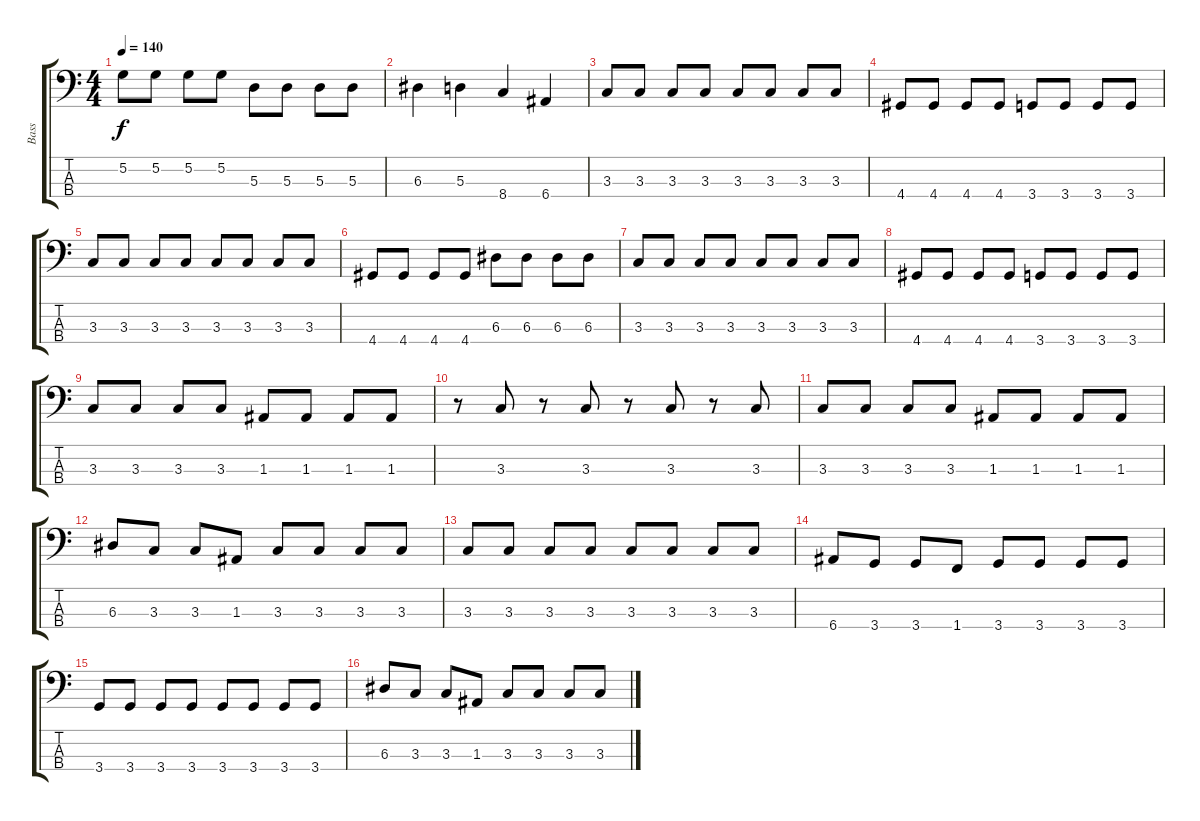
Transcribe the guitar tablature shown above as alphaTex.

\track ("Bass" "Bass") {instrument electricbasspick}
\staff {score tabs}
\tuning (G2 D2 A1 E1) {hide}
\ts (4 4)
\tempo 140
\clef f4
\ks c
5.2.8{dy f} 5.2.8 5.2.8 5.2.8 5.3.8 5.3.8 5.3.8 5.3.8 |
6.3.4 5.3.4 8.4.4 6.4.4 |
3.3.8 3.3.8 3.3.8 3.3.8 3.3.8 3.3.8 3.3.8 3.3.8 |
4.4.8 4.4.8 4.4.8 4.4.8 3.4.8 3.4.8 3.4.8 3.4.8 |
3.3.8 3.3.8 3.3.8 3.3.8 3.3.8 3.3.8 3.3.8 3.3.8 |
4.4.8 4.4.8 4.4.8 4.4.8 6.3.8 6.3.8 6.3.8 6.3.8 |
3.3.8 3.3.8 3.3.8 3.3.8 3.3.8 3.3.8 3.3.8 3.3.8 |
4.4.8 4.4.8 4.4.8 4.4.8 3.4.8 3.4.8 3.4.8 3.4.8 |
3.3.8 3.3.8 3.3.8 3.3.8 1.3.8 1.3.8 1.3.8 1.3.8 |
r.8 3.3.8 r.8 3.3.8 r.8 3.3.8 r.8 3.3.8 |
3.3.8 3.3.8 3.3.8 3.3.8 1.3.8 1.3.8 1.3.8 1.3.8 |
6.3.8 3.3.8 3.3.8 1.3.8 3.3.8 3.3.8 3.3.8 3.3.8 |
3.3.8 3.3.8 3.3.8 3.3.8 3.3.8 3.3.8 3.3.8 3.3.8 |
6.4.8 3.4.8 3.4.8 1.4.8 3.4.8 3.4.8 3.4.8 3.4.8 |
3.4.8 3.4.8 3.4.8 3.4.8 3.4.8 3.4.8 3.4.8 3.4.8 |
6.3.8 3.3.8 3.3.8 1.3.8 3.3.8 3.3.8 3.3.8 3.3.8
